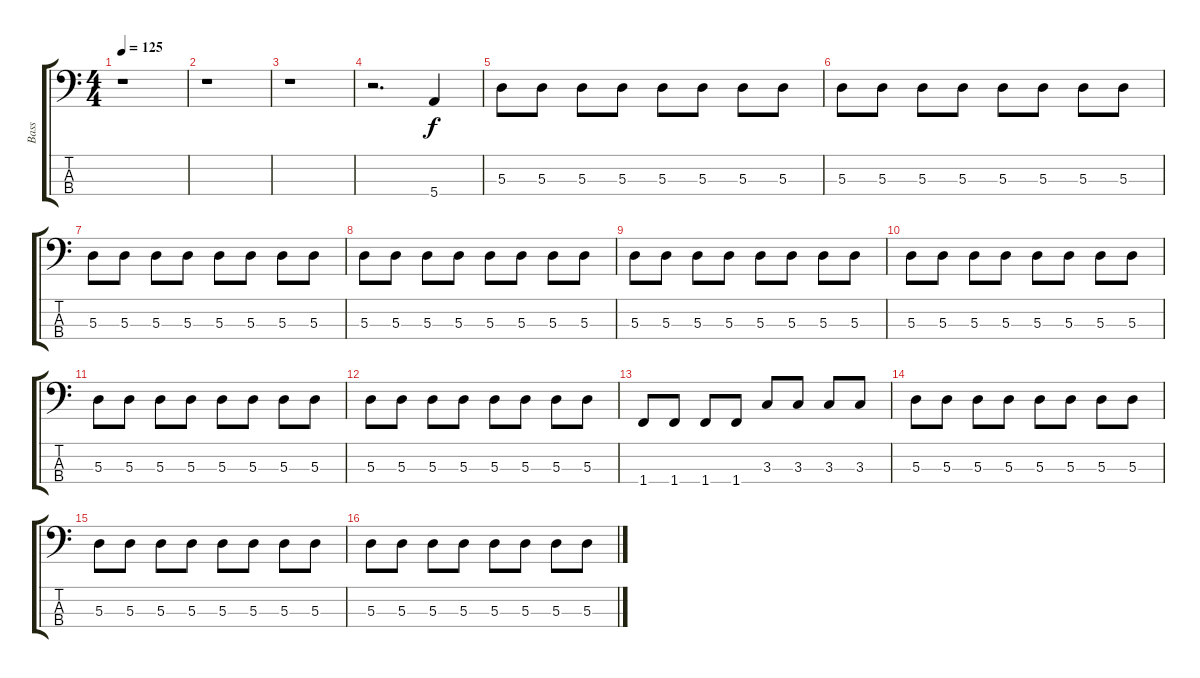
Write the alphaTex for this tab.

\track ("Bass" "Bass") {instrument electricbasspick}
\staff {score tabs}
\tuning (G2 D2 A1 E1) {hide}
\ts (4 4)
\tempo 125
\clef f4
\ks c
r.1{dy f instrument electricbasspick} |
r.1 |
r.1 |
r.2{d} 5.4.4 |
5.3.8 5.3.8 5.3.8 5.3.8 5.3.8 5.3.8 5.3.8 5.3.8 |
5.3.8 5.3.8 5.3.8 5.3.8 5.3.8 5.3.8 5.3.8 5.3.8 |
5.3.8 5.3.8 5.3.8 5.3.8 5.3.8 5.3.8 5.3.8 5.3.8 |
5.3.8 5.3.8 5.3.8 5.3.8 5.3.8 5.3.8 5.3.8 5.3.8 |
5.3.8 5.3.8 5.3.8 5.3.8 5.3.8 5.3.8 5.3.8 5.3.8 |
5.3.8 5.3.8 5.3.8 5.3.8 5.3.8 5.3.8 5.3.8 5.3.8 |
5.3.8 5.3.8 5.3.8 5.3.8 5.3.8 5.3.8 5.3.8 5.3.8 |
5.3.8 5.3.8 5.3.8 5.3.8 5.3.8 5.3.8 5.3.8 5.3.8 |
1.4.8 1.4.8 1.4.8 1.4.8 3.3.8 3.3.8 3.3.8 3.3.8 |
5.3.8 5.3.8 5.3.8 5.3.8 5.3.8 5.3.8 5.3.8 5.3.8 |
5.3.8 5.3.8 5.3.8 5.3.8 5.3.8 5.3.8 5.3.8 5.3.8 |
5.3.8 5.3.8 5.3.8 5.3.8 5.3.8 5.3.8 5.3.8 5.3.8
